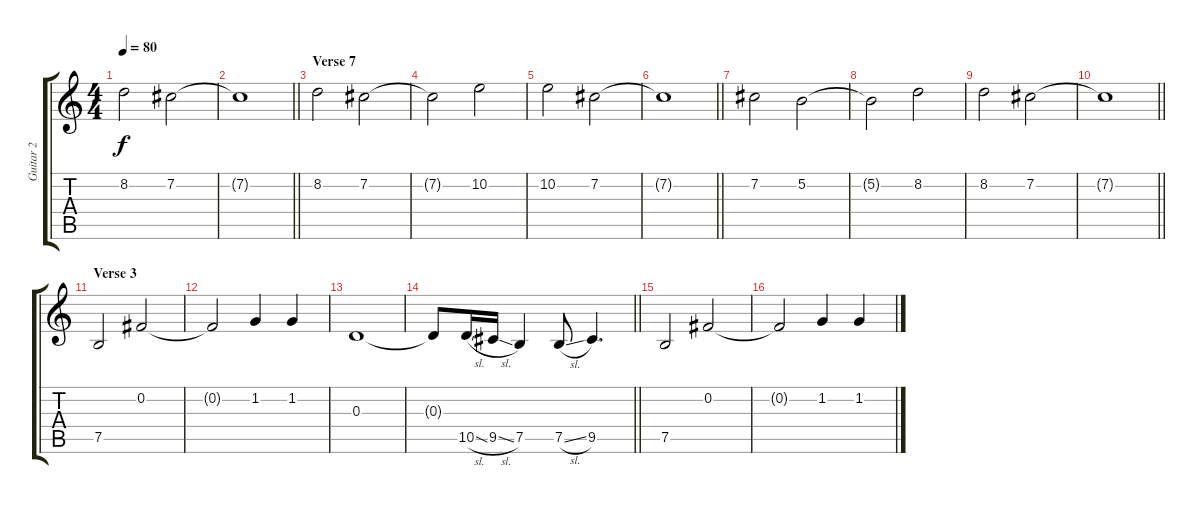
\track ("Guitar 2" "Guitar 2") {instrument overdrivenguitar}
\staff {score tabs}
\tuning (B3 Gb3 D3 A2 E2 B1) {hide}
\ts (4 4)
\tempo 80
\clef g2
\ks c
8.2.2{dy f} 7.2.2 |
\barLineRight lightlight
7.2{t}.1 |
\section ("" "Verse 7")
8.2.2 7.2.2 |
7.2{t}.2 10.2.2 |
10.2.2 7.2.2 |
\barLineRight lightlight
7.2{t}.1 |
7.2.2 5.2.2 |
5.2{t}.2 8.2.2 |
8.2.2 7.2.2 |
\barLineRight lightlight
7.2{t}.1 |
\section ("" "Verse 3")
7.5.2 0.2.2 |
0.2{t}.2 1.2.4 1.2.4 |
0.3.1 |
\barLineRight lightlight
0.3{t}.8 10.5{sl}.16 9.5{sl}.16 7.5.4 7.5{sl}.8 9.5.4{d} |
7.5.2 0.2.2 |
0.2{t}.2 1.2.4 1.2.4
